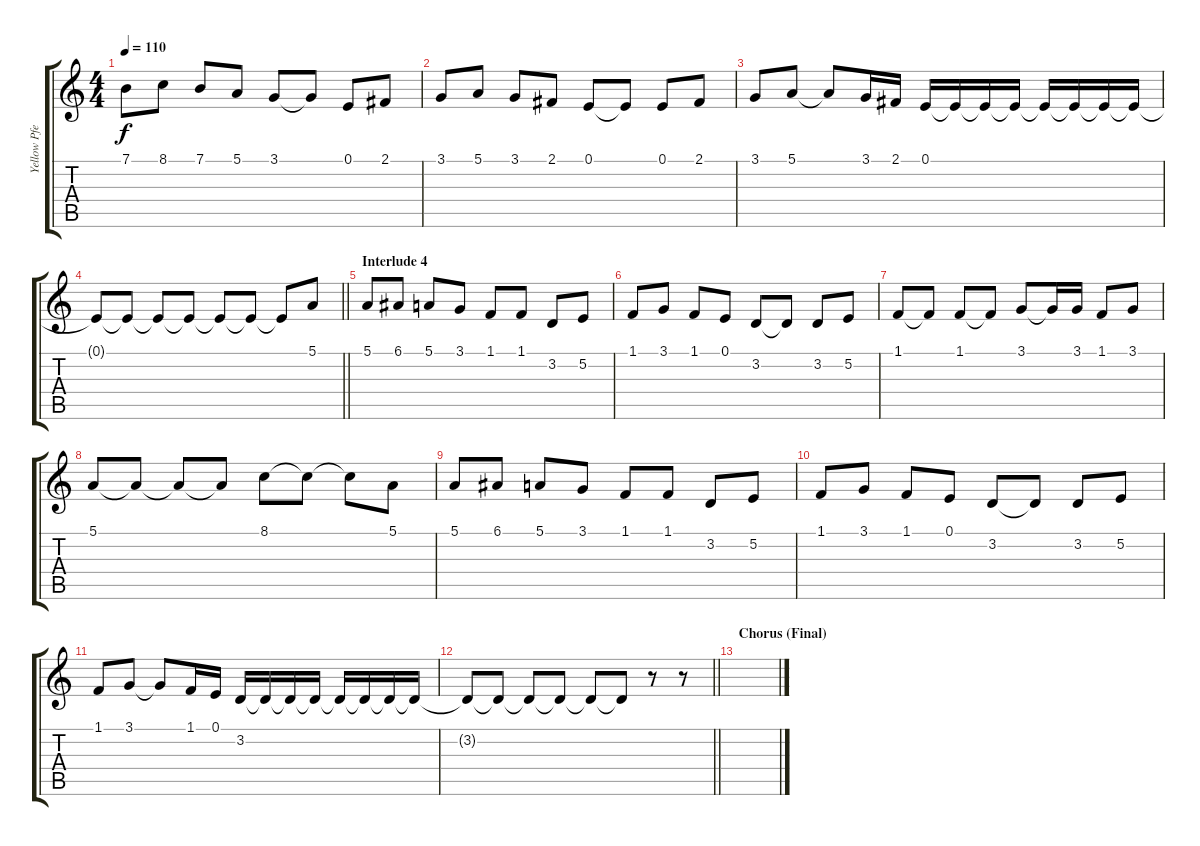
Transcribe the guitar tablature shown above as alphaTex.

\track ("Yellow Pfeiffer" "Yellow Pfe") {instrument bagpipe}
\staff {score tabs}
\tuning (E4 B3 G3 D3 A2 E2) {hide}
\ts (4 4)
\tempo 110
\clef g2
\ks c
7.1.8{dy f} 8.1.8 7.1.8 5.1.8 3.1.8 3.1{t}.8 0.1.8 2.1.8 |
3.1.8 5.1.8 3.1.8 2.1.8 0.1.8 0.1{t}.8 0.1.8 2.1.8 |
3.1.8 5.1.8 5.1{t}.8 3.1.16 2.1.16 0.1.16 0.1{t}.16 0.1{t}.16 0.1{t}.16 0.1{t}.16 0.1{t}.16 0.1{t}.16 0.1{t}.16 |
\barLineRight lightlight
0.1{t}.8 0.1{t}.8 0.1{t}.8 0.1{t}.8 0.1{t}.8 0.1{t}.8 0.1{t}.8 5.1.8 |
\section ("" "Interlude 4")
5.1.8 6.1.8 5.1.8 3.1.8 1.1.8 1.1.8 3.2.8 5.2.8 |
1.1.8 3.1.8 1.1.8 0.1.8 3.2.8 3.2{t}.8 3.2.8 5.2.8 |
1.1.8 1.1{t}.8 1.1.8 1.1{t}.8 3.1.8 3.1{t}.16 3.1.16 1.1.8 3.1.8 |
5.1.8 5.1{t}.8 5.1{t}.8 5.1{t}.8 8.1.8 8.1{t}.8 8.1{t}.8 5.1.8 |
5.1.8 6.1.8 5.1.8 3.1.8 1.1.8 1.1.8 3.2.8 5.2.8 |
1.1.8 3.1.8 1.1.8 0.1.8 3.2.8 3.2{t}.8 3.2.8 5.2.8 |
1.1.8 3.1.8 3.1{t}.8 1.1.16 0.1.16 3.2.16 3.2{t}.16 3.2{t}.16 3.2{t}.16 3.2{t}.16 3.2{t}.16 3.2{t}.16 3.2{t}.16 |
\barLineRight lightlight
3.2{t}.8 3.2{t}.8 3.2{t}.8 3.2{t}.8 3.2{t}.8 3.2{t}.8 r.8 r.8 |
\section ("" "Chorus (Final)")
